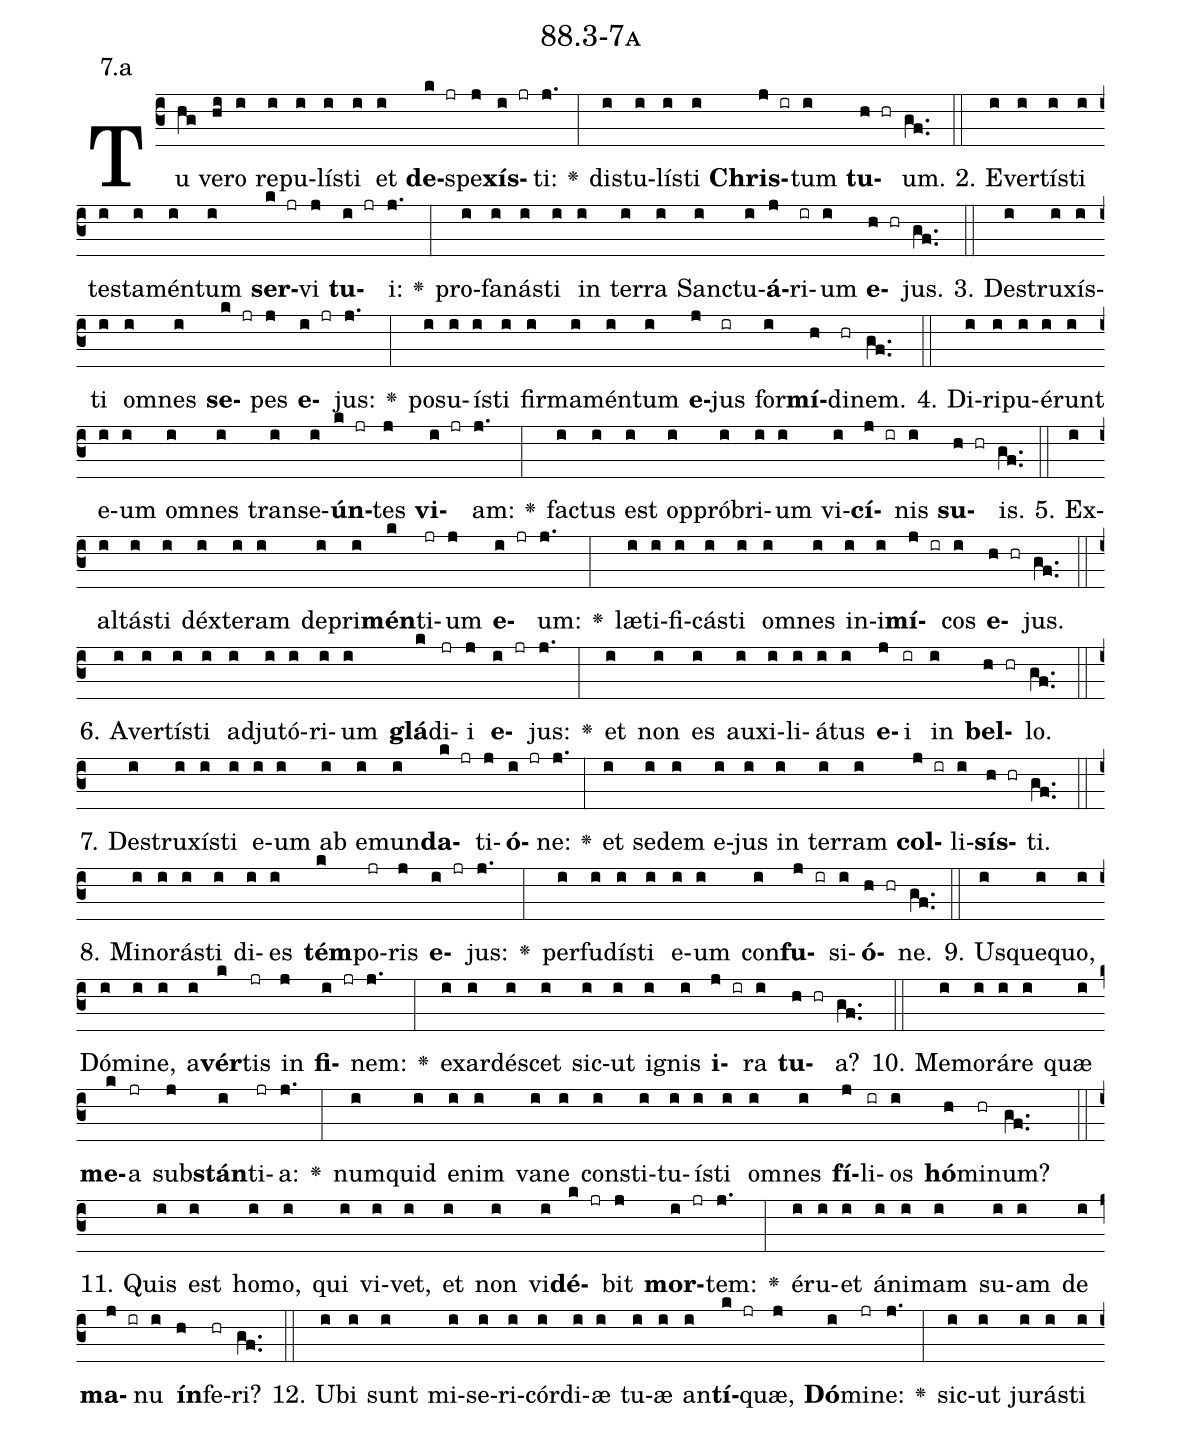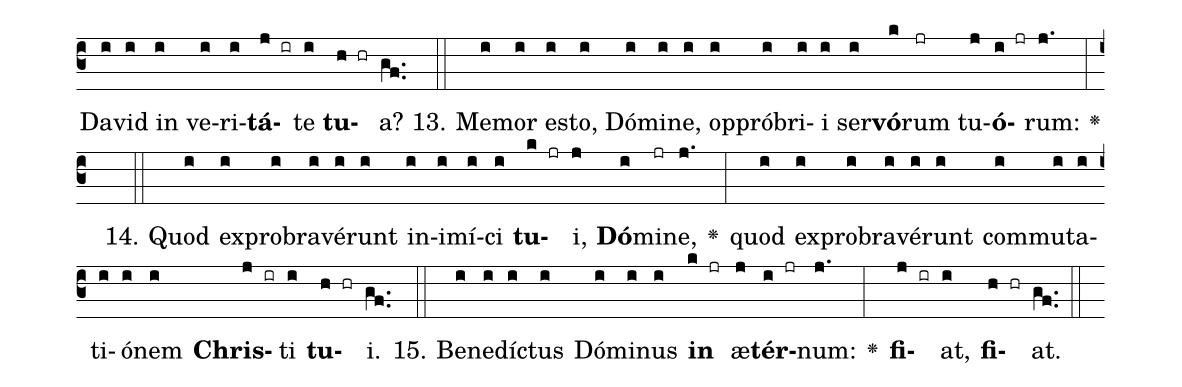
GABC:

name: 88.3-7a;
annotation: 7.a;
%%
(c3)Tu(hg) ve(hi)ro(i) re(i)pu(i)lís(i)ti(i) et(i) <b>de</b>(k jr)spe(j)<b>xís</b>(i jr)ti:(j.) <v>\greheightstar</v>(:) dis(i)tu(i)lís(i)ti(i) <b>Chris</b>(j ir)tum(i) <b>tu</b>(h hr)um.(gf..) (::)
2. E(i)ver(i)tís(i)ti(i) tes(i)ta(i)mén(i)tum(i) <b>ser</b>(k jr)vi(j) <b>tu</b>(i jr)i:(j.) <v>\greheightstar</v>(:) pro(i)fa(i)nás(i)ti(i) in(i) ter(i)ra(i) Sanc(i)tu(i)<b>á</b>(j)ri(ir)um(i) <b>e</b>(h hr)jus.(gf..) (::)
3. De(i)stru(i)xís(i)ti(i) om(i)nes(i) <b>se</b>(k jr)pes(j) <b>e</b>(i jr)jus:(j.) <v>\greheightstar</v>(:) po(i)su(i)ís(i)ti(i) fir(i)ma(i)mén(i)tum(i) <b>e</b>(j)jus(ir) for(i)<b>mí</b>(h)di(hr)nem.(gf..) (::)
4. Di(i)ri(i)pu(i)é(i)runt(i) e(i)um(i) om(i)nes(i) trans(i)e(i)<b>ún</b>(k jr)tes(j) <b>vi</b>(i jr)am:(j.) <v>\greheightstar</v>(:) fac(i)tus(i) est(i) op(i)pró(i)bri(i)um(i) vi(i)<b>cí</b>(j ir)nis(i) <b>su</b>(h hr)is.(gf..) (::)
5. Ex(i)al(i)tás(i)ti(i) déx(i)te(i)ram(i) de(i)pri(i)<b>mén</b>(k)ti(jr)um(j) <b>e</b>(i jr)um:(j.) <v>\greheightstar</v>(:) læ(i)ti(i)fi(i)cás(i)ti(i) om(i)nes(i) in(i)i(i)<b>mí</b>(j ir)cos(i) <b>e</b>(h hr)jus.(gf..) (::)
6. A(i)ver(i)tís(i)ti(i) ad(i)ju(i)tó(i)ri(i)um(i) <b>glá</b>(k)di(jr)i(j) <b>e</b>(i jr)jus:(j.) <v>\greheightstar</v>(:) et(i) non(i) es(i) au(i)xi(i)li(i)á(i)tus(i) <b>e</b>(j)i(ir) in(i) <b>bel</b>(h hr)lo.(gf..) (::)
7. De(i)stru(i)xís(i)ti(i) e(i)um(i) ab(i) e(i)mun(i)<b>da</b>(k jr)ti(j)<b>ó</b>(i jr)ne:(j.) <v>\greheightstar</v>(:) et(i) se(i)dem(i) e(i)jus(i) in(i) ter(i)ram(i) <b>col</b>(j ir)li(i)<b>sís</b>(h hr)ti.(gf..) (::)
8. Mi(i)no(i)rás(i)ti(i) di(i)es(i) <b>tém</b>(k)po(jr)ris(j) <b>e</b>(i jr)jus:(j.) <v>\greheightstar</v>(:) per(i)fu(i)dís(i)ti(i) e(i)um(i) con(i)<b>fu</b>(j ir)si(i)<b>ó</b>(h hr)ne.(gf..) (::)
9. Us(i)que(i)quo,(i) Dó(i)mi(i)ne,(i) a(i)<b>vér</b>(k)tis(jr) in(j) <b>fi</b>(i jr)nem:(j.) <v>\greheightstar</v>(:) ex(i)ar(i)dé(i)scet(i) sic(i)ut(i) i(i)gnis(i) <b>i</b>(j ir)ra(i) <b>tu</b>(h hr)a?(gf..) (::)
10. Me(i)mo(i)rá(i)re(i) quæ(i) <b>me</b>(k)a(jr) sub(j)<b>stán</b>(i)ti(jr)a:(j.) <v>\greheightstar</v>(:) num(i)quid(i) e(i)nim(i) va(i)ne(i) con(i)sti(i)tu(i)ís(i)ti(i) om(i)nes(i) <b>fí</b>(j)li(ir)os(i) <b>hó</b>(h)mi(hr)num?(gf..) (::)
11. Quis(i) est(i) ho(i)mo,(i) qui(i) vi(i)vet,(i) et(i) non(i) vi(i)<b>dé</b>(k jr)bit(j) <b>mor</b>(i jr)tem:(j.) <v>\greheightstar</v>(:) é(i)ru(i)et(i) á(i)ni(i)mam(i) su(i)am(i) de(i) <b>ma</b>(j ir)nu(i) <b>ín</b>(h)fe(hr)ri?(gf..) (::)
12. U(i)bi(i) sunt(i) mi(i)se(i)ri(i)cór(i)di(i)æ(i) tu(i)æ(i) an(i)<b>tí</b>(k jr)quæ,(j) <b>Dó</b>(i)mi(jr)ne:(j.) <v>\greheightstar</v>(:) sic(i)ut(i) ju(i)rás(i)ti(i) Da(i)vid(i) in(i) ve(i)ri(i)<b>tá</b>(j ir)te(i) <b>tu</b>(h hr)a?(gf..) (::)
13. Me(i)mor(i) es(i)to,(i) Dó(i)mi(i)ne,(i) op(i)pró(i)bri(i)i(i) ser(i)<b>vó</b>(k)rum(jr) tu(j)<b>ó</b>(i jr)rum:(j.) <v>\greheightstar</v>(:)  (::)
14. Quod(i) ex(i)pro(i)bra(i)vé(i)runt(i) in(i)i(i)mí(i)ci(i) <b>tu</b>(k jr)i,(j) <b>Dó</b>(i)mi(jr)ne,(j.) <v>\greheightstar</v>(:) quod(i) ex(i)pro(i)bra(i)vé(i)runt(i) com(i)mu(i)ta(i)ti(i)ó(i)nem(i) <b>Chris</b>(j ir)ti(i) <b>tu</b>(h hr)i.(gf..) (::)
15. Be(i)ne(i)díc(i)tus(i) Dó(i)mi(i)nus(i) <b>in</b>(k jr) æ(j)<b>tér</b>(i jr)num:(j.) <v>\greheightstar</v>(:) <b>fi</b>(j ir)at,(i) <b>fi</b>(h hr)at.(gf..) (::)
